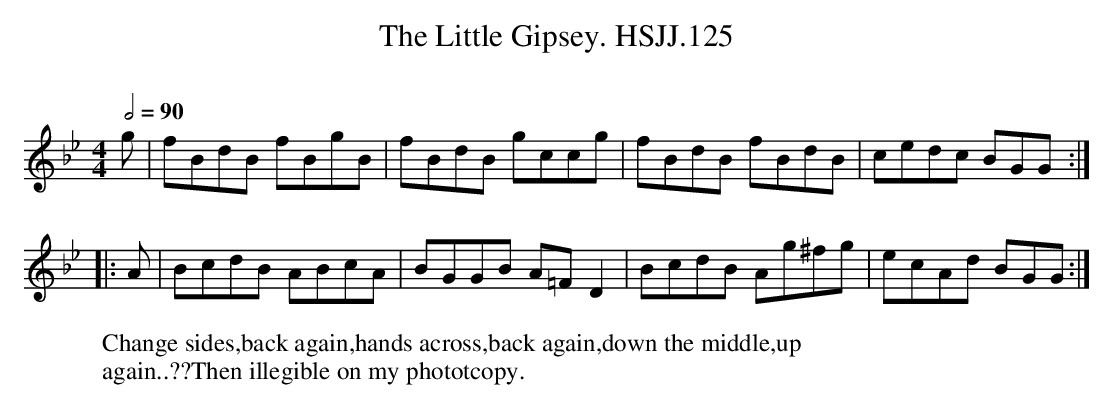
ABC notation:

X:1
T:Little Gipsey. HSJJ.125, The
M:4/4
L:1/8
Q:1/2=90
O:
W:Change sides,back again,hands across,back again,down the middle,up
W:again..??Then illegible on my phototcopy.
K:Bb
g|fBdB fBgB|fBdB gccg|fBdB fBdB|cedc BGG:|
|:A|BcdB ABcA|BGGB A=FD2|BcdB Ag^fg|ecAd BGG:|
